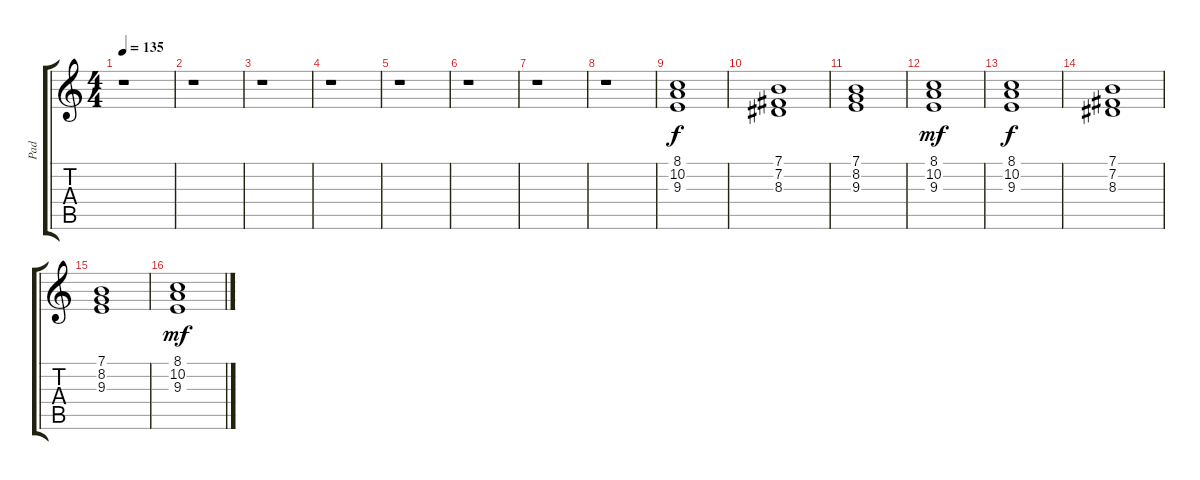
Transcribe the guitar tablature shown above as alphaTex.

\track ("Pad" "Pad") {instrument pad5bowed}
\staff {score tabs}
\tuning (E4 B3 G3 D3 A2 E2) {hide}
\ts (4 4)
\tempo 135
\clef g2
\ks c
r.1{dy f} |
r.1 |
r.1 |
r.1 |
r.1 |
r.1 |
r.1 |
r.1 |
(8.1 10.2 9.3).1 |
(7.1 7.2 8.3).1 |
(7.1 8.2 9.3).1 |
(8.1 10.2 9.3).1{dy mf} |
(8.1 10.2 9.3).1{dy f} |
(7.1 7.2 8.3).1 |
(7.1 8.2 9.3).1 |
(8.1 10.2 9.3).1{dy mf}
